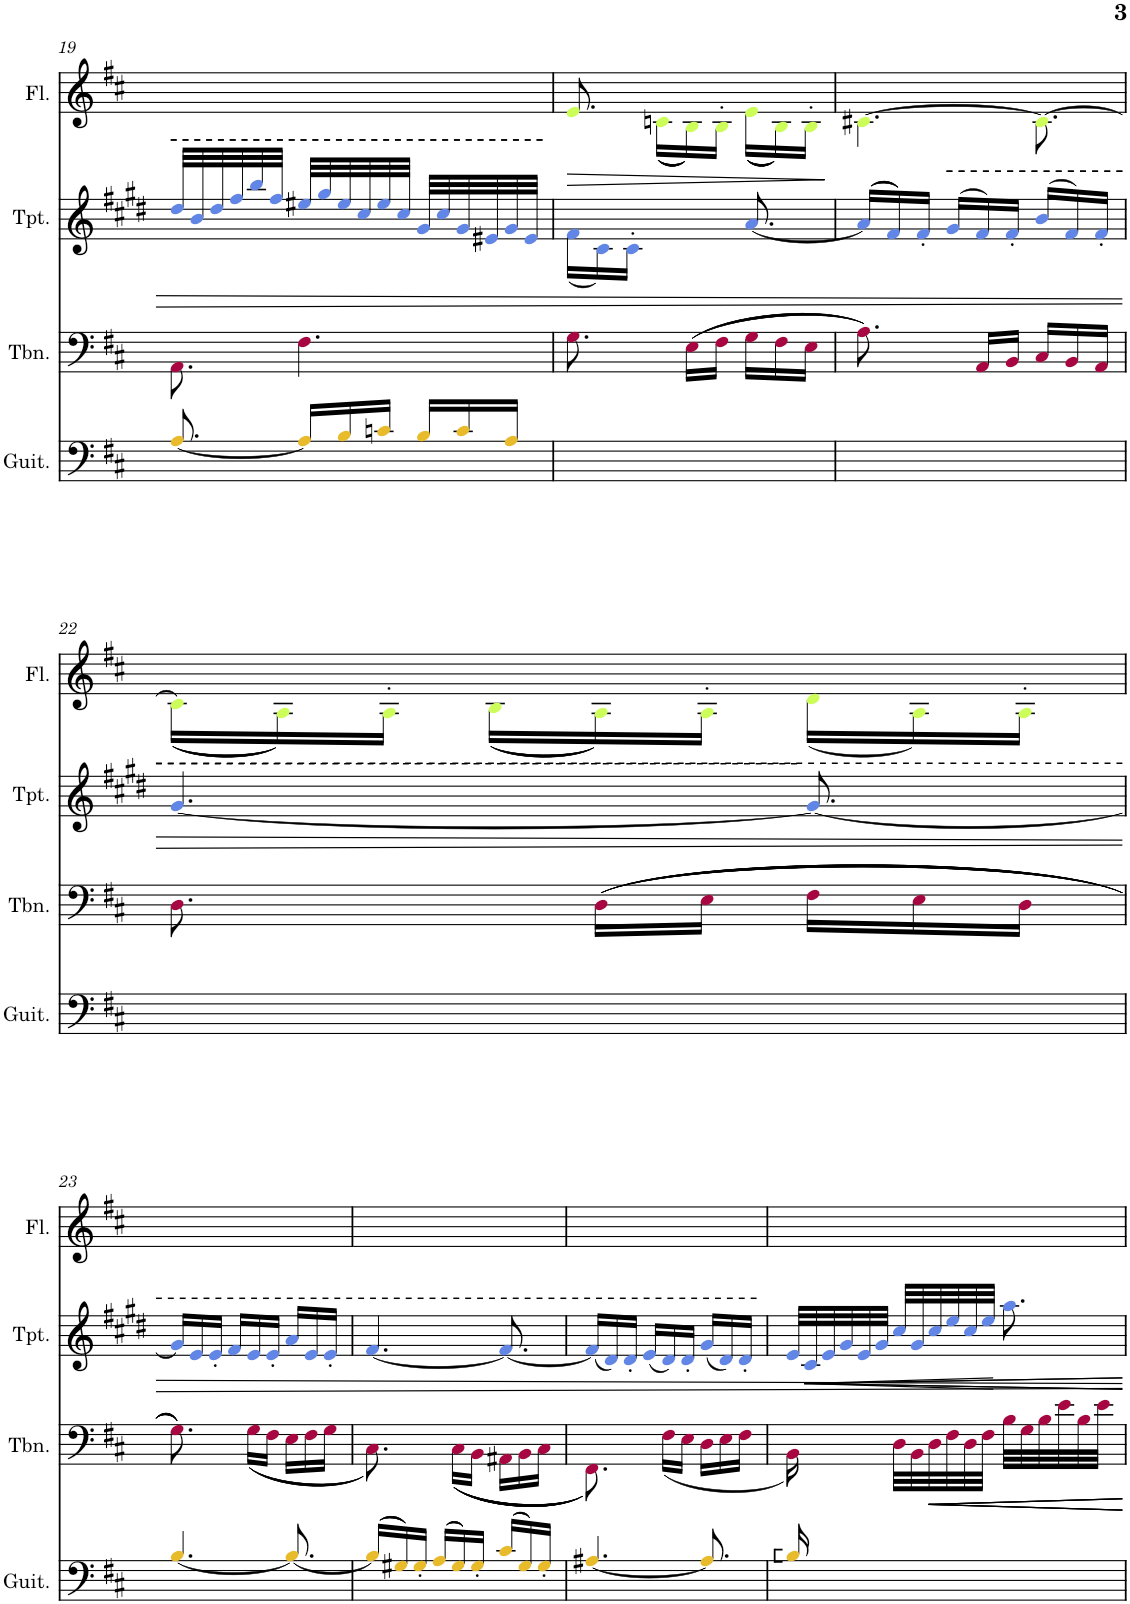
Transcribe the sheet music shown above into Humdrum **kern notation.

**kern	**kern	**kern	**dynam	**kern	**dynam
*part4	*part3	*part2	*part2	*part1	*part1
*staff4	*staff3	*staff2	*staff2	*staff1	*staff1
*I"Classical Guitar	*I"Trombone	*I"Trumpet	*	*I"Flute	*
*I'Guit.	*I'Tbn.	*I'Tpt.	*	*I'Fl.	*
!!LO:PB:g=z
*clefF4	*clefF4	*clefG2	*	*clefG2	*
*	*	*Trd1c2	*	*	*
*k[f#c#]	*k[f#c#]	*k[f#c#g#d#]	*	*k[f#c#]	*
*M9/16	*M9/16	*M9/16	*	*M9/16	*
=19	=19	=19	=19	=19	=19
[8.Ai/	8.AAj\	32dd#Z/LLL	.	2ryy	.
.	.	32bZ/	.	.	.
.	.	32dd#Z/	.	.	.
.	.	32ff#Z/	.	.	.
.	.	32bbZ/	.	.	.
.	.	32ff#Z/JJJ	.	.	.
16Ai/LL]	4.F#j\	32ee#XZ/LLL	.	.	.
.	.	32gg#Z/	.	.	.
16Bi/	.	32ee#Z/	.	.	.
.	.	32cc#Z/	.	.	.
16cni/JJ	.	32ee#Z/	.	.	.
.	.	32cc#Z/JJJ	.	.	.
16Bi/LL	.	32g#Z/LLL	.	.	.
.	.	32cc#Z/	.	.	.
16ci/	.	32g#Z/	.	.	.
.	.	32e#XZ/	.	.	.
16Ai/JJ	.	32g#Z/	.	16ryy	.
.	.	32e#Z/JJJ	.	.	.
=20	=20	=20	=20	=20	=20
!	!	!	!	!	!LO:HP:b
2ryy	8.Gj\	(<16f#Z\LL	.	8.eV/	>
.	.	16c#Z\)	.	.	.
.	.	16c#'Z\JJ	.	.	.
.	16ryy	8.ryy	.	(<(<(<16cnV\LL	.
.	(>(>16Ej\LL	.	.	16BV\)))	.
.	16F#j\JJ	.	.	16B'V\JJ	.
.	16Gj\LL	[8.aZ/	.	(<(<(<16eV\LL	.
.	16F#j\	.	.	16BV\)))	.
16ryy	16Ej\JJ	.	.	16B'V\JJ	.
.	.	.	.	.	]
=21	=21	=21	=21	=21	=21
2ryy	8.Aj\))	(>(>16aZ/LL]	.	[4.c#XV\	.
.	.	16f#Z/))	.	.	.
.	.	16f#'Z/JJ	.	.	.
.	16ryy	(>16g#Z/LL	.	.	.
.	16AAj/LL	16f#Z/)	.	.	.
.	16BBj/JJ	16f#'Z/JJ	.	.	.
.	16C#j/LL	(>16bZ/LL	.	8.c#V\_	.
.	16BBj/	16f#Z/)	.	.	.
16ryy	16AAj/JJ	16f#'Z/JJ	.	.	.
!!LO:LB:g=z
=22	=22	=22	=22	=22	=22
2ryy	8.Dj\	[4.g#Z/	.	(<(<16c#V\LL]	.
.	.	.	.	16AV\))	.
.	.	.	.	16A'V\JJ	.
.	16ryy	.	.	(<(<16BV\LL	.
.	(>(>(>16Dj\LL	.	.	16AV\))	.
.	16Ej\JJ	.	.	16A'V\JJ	.
.	16F#j\LL	8.g#Z/_	.	(<16dV\LL	.
.	16Ej\	.	.	16AV\)	.
16ryy	16Dj\JJ	.	.	16A'V\JJ	.
!!LO:LB:g=z
=23	=23	=23	=23	=23	=23
[4.Bi/	8.Gj\)))	16g#Z/LL]	.	2ryy	.
.	.	16eZ/	.	.	.
.	.	16e'Z/JJ	.	.	.
.	16ryy	16f#Z/LL	.	.	.
.	(<(<16Gj\LL	16eZ/	.	.	.
.	16F#j\JJ	16e'Z/JJ	.	.	.
8.Bi/_	16Ej\LL	16aZ/LL	.	.	.
.	16F#j\	16eZ/	.	.	.
.	16Gj\JJ	16e'Z/JJ	.	16ryy	.
=24	=24	=24	=24	=24	=24
(>(>16Bi/LL]	8.C#j\))	[4.f#Z/	.	2ryy	.
16G#Xi/))	.	.	.	.	.
16G#'i/JJ	.	.	.	.	.
(>(>16Ai/LL	16ryy	.	.	.	.
16G#i/))	(<(<(<16C#j\LL	.	.	.	.
16G#'i/JJ	16BBj\JJ	.	.	.	.
(>(>16c#i/LL	16AA#Xj\LL	8.f#Z/_	.	.	.
16G#i/))	16BBj\	.	.	.	.
16G#'i/JJ	16C#j\JJ	.	.	16ryy	.
=25	=25	=25	=25	=25	=25
[4.A#Xi/	8.FF#j\)))	(<16f#Z/LL]	.	2ryy	.
.	.	16d#Z/)	.	.	.
.	.	16d#'Z/JJ	.	.	.
.	16ryy	(<16eZ/LL	.	.	.
.	(<16F#j\LL	16d#Z/)	.	.	.
.	16Ej\JJ	16d#'Z/JJ	.	.	.
8.A#i/]	16Dj\LL	(<16g#Z/LL	.	.	.
.	16Ej\	16d#Z/)	.	.	.
.	16F#j\JJ	16d#'Z/JJ	.	16ryy	.
=26	=26	=26	=26	=26	=26
16B:i/	16BBj\)	32eZ/LLL	.	2ryy	.
.	.	32c#Z/	.	.	.
2ryy	8ryy	32eZ/	.	.	.
!	!	!	!LO:HP:b	!	!
.	.	32g#Z/	<	.	.
.	.	32eZ/	.	.	.
.	.	32g#Z/JJJ	.	.	.
.	32Dj\LLL	32cc#Z/LLL	.	.	.
.	32BBj\	32g#Z/	.	.	.
.	32Dj\	32cc#Z/	.	.	.
.	32F#j\	32eeZ/	.	.	.
.	32Dj\	32cc#Z/	.	.	.
.	32F#j\JJJ	32eeZ/JJJ	.	.	.
.	32Bj\LLL	8.aaZ\	[	.	.
.	32Gj\	.	.	.	.
.	32Bj\	.	.	.	.
.	32ej\	.	.	.	.
.	32Bj\	.	.	16ryy	.
.	32ej\JJJ	.	.	.	.
=	=	=	=	=	=
*-	*-	*-	*-	*-	*-
